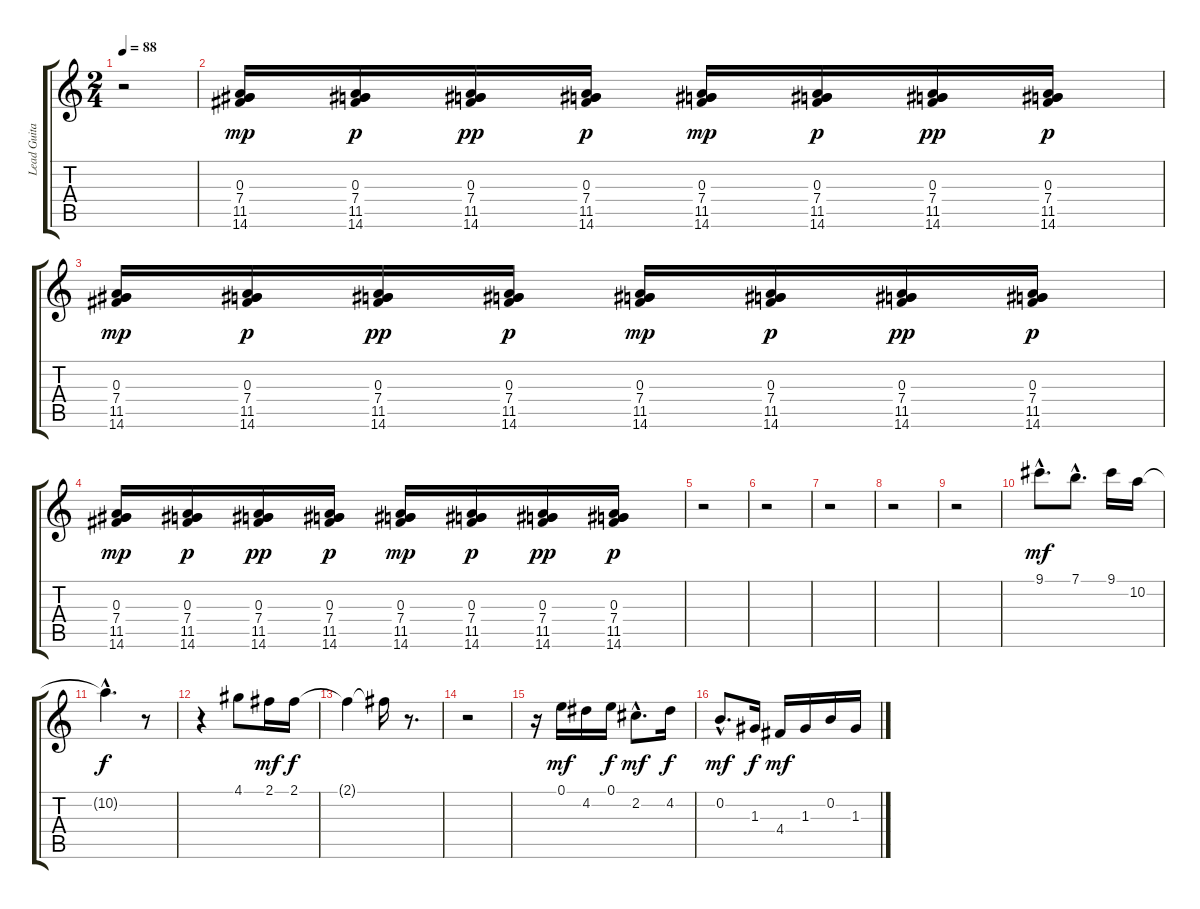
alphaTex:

\track ("Lead Guitar" "Lead Guita") {instrument acousticguitarnylon}
\staff {score tabs}
\tuning (E4 B3 G3 D3 A2 E2) {hide}
\ts (2 4)
\tempo 88
\clef g2
\ks c
r.2{dy mp} |
(0.3 7.4 11.5 14.6).16 (0.3 7.4 11.5 14.6).16{dy p} (0.3 7.4 11.5 14.6).16{dy pp} (0.3 7.4 11.5 14.6).16{dy p} (0.3 7.4 11.5 14.6).16{dy mp} (0.3 7.4 11.5 14.6).16{dy p} (0.3 7.4 11.5 14.6).16{dy pp} (0.3 7.4 11.5 14.6).16{dy p} |
(0.3 7.4 11.5 14.6).16{dy mp} (0.3 7.4 11.5 14.6).16{dy p} (0.3 7.4 11.5 14.6).16{dy pp} (0.3 7.4 11.5 14.6).16{dy p} (0.3 7.4 11.5 14.6).16{dy mp} (0.3 7.4 11.5 14.6).16{dy p} (0.3 7.4 11.5 14.6).16{dy pp} (0.3 7.4 11.5 14.6).16{dy p} |
(0.3 7.4 11.5 14.6).16{dy mp} (0.3 7.4 11.5 14.6).16{dy p} (0.3 7.4 11.5 14.6).16{dy pp} (0.3 7.4 11.5 14.6).16{dy p} (0.3 7.4 11.5 14.6).16{dy mp} (0.3 7.4 11.5 14.6).16{dy p} (0.3 7.4 11.5 14.6).16{dy pp} (0.3 7.4 11.5 14.6).16{dy p} |
r.2 |
r.2 |
r.2 |
r.2 |
r.2 |
9.1{hac}.8{d dy mf} 7.1{hac}.8{d} 9.1.16 10.2.16 |
10.2{hac t}.4{d dy f} r.8 |
r.4 4.1.8 2.1.16{dy mf} 2.1.16{dy f} |
2.1{t}.4 2.1{t}.16 r.8{d} |
r.2 |
r.16 0.1.16{dy mf} 4.2.16 0.1.16{dy f} 2.2{hac}.8{d dy mf} 4.2.16{dy f} |
0.2{hac}.8{d dy mf} 1.3.16{dy f} 4.4.16{dy mf} 1.3.16 0.2.16 1.3.16
